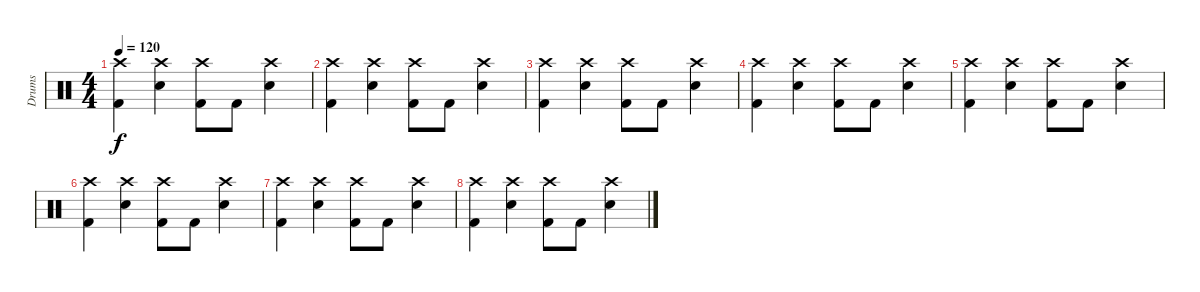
\track ("Drums" "Drums") {instrument percussion}
\staff {score}
\articulation defaults
\ts (4 4)
\tempo 120
\clef neutral
\ks c
("Kick (hit) 2" "Crash high (hit)").4{dy f} ("Snare (hit) 2" "Crash high (hit)").4 ("Kick (hit) 2" "Crash high (hit)").8 "Kick (hit) 2".8 ("Snare (hit) 2" "Crash high (hit)").4 |
("Kick (hit) 2" "Crash high (hit)").4 ("Snare (hit) 2" "Crash high (hit)").4 ("Kick (hit) 2" "Crash high (hit)").8 "Kick (hit) 2".8 ("Snare (hit) 2" "Crash high (hit)").4 |
("Kick (hit) 2" "Crash high (hit)").4 ("Snare (hit) 2" "Crash high (hit)").4 ("Kick (hit) 2" "Crash high (hit)").8 "Kick (hit) 2".8 ("Snare (hit) 2" "Crash high (hit)").4 |
("Kick (hit) 2" "Crash high (hit)").4 ("Snare (hit) 2" "Crash high (hit)").4 ("Kick (hit) 2" "Crash high (hit)").8 "Kick (hit) 2".8 ("Snare (hit) 2" "Crash high (hit)").4 |
("Kick (hit) 2" "Crash high (hit)").4 ("Snare (hit) 2" "Crash high (hit)").4 ("Kick (hit) 2" "Crash high (hit)").8 "Kick (hit) 2".8 ("Snare (hit) 2" "Crash high (hit)").4 |
("Kick (hit) 2" "Crash high (hit)").4 ("Snare (hit) 2" "Crash high (hit)").4 ("Kick (hit) 2" "Crash high (hit)").8 "Kick (hit) 2".8 ("Snare (hit) 2" "Crash high (hit)").4 |
("Kick (hit) 2" "Crash high (hit)").4 ("Snare (hit) 2" "Crash high (hit)").4 ("Kick (hit) 2" "Crash high (hit)").8 "Kick (hit) 2".8 ("Snare (hit) 2" "Crash high (hit)").4 |
("Kick (hit) 2" "Crash high (hit)").4 ("Snare (hit) 2" "Crash high (hit)").4 ("Kick (hit) 2" "Crash high (hit)").8 "Kick (hit) 2".8 ("Snare (hit) 2" "Crash high (hit)").4
